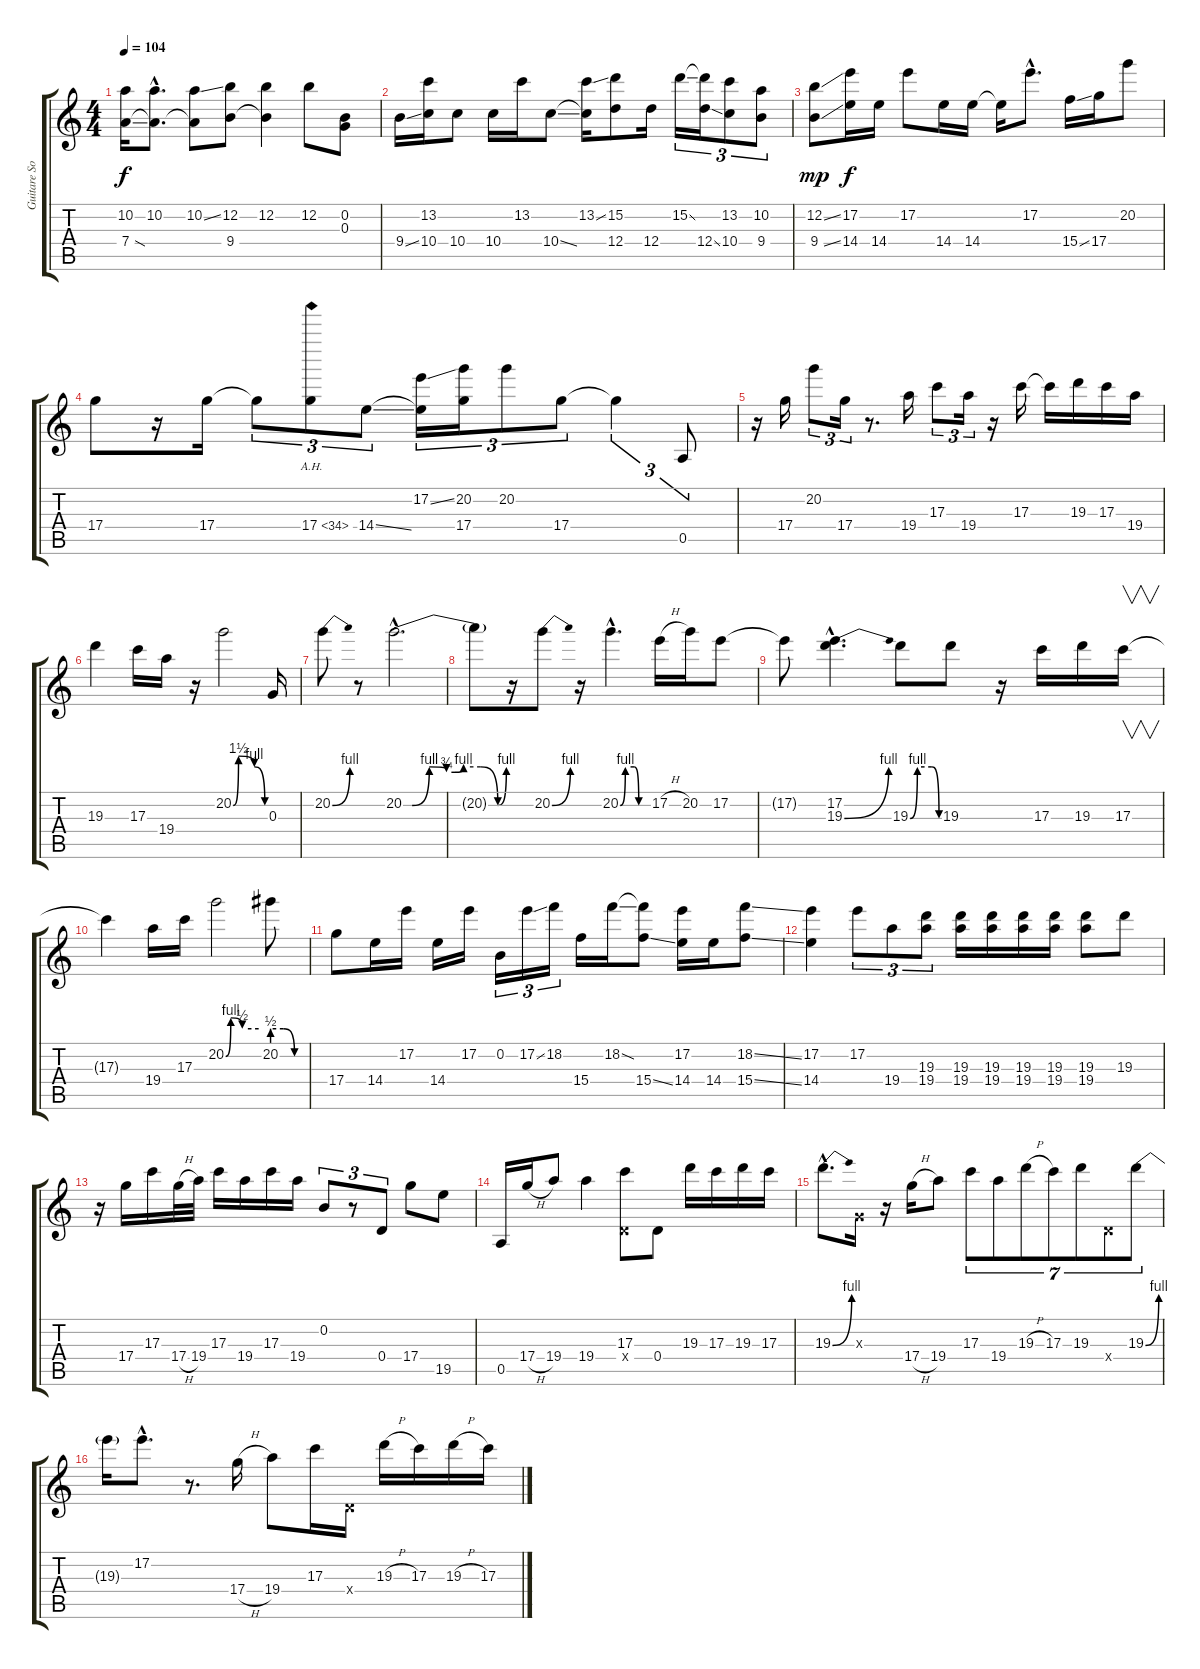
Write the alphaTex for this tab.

\track ("Guitare Solo" "Guitare So") {instrument distortionguitar}
\staff {score tabs}
\tuning (E4 B3 G3 D3 A2 E2) {hide}
\ts (4 4)
\tempo 104
\clef g2
\ks c
(10.2 7.4{ss}).16{dy f} (10.2{hac} 7.4{hac t}).8{d} (10.2{ss} 7.4{t}).8 (12.2 9.4).8 (12.2 9.4{t}).4 12.2.8 (0.2 0.3).8 |
9.4{ss}.16 (13.2 10.4).16 10.4.8 10.4.16 13.2.16 10.4{ss}.8 (13.2{ss} 10.4{t}).16 (15.2 12.4).8 12.4.16 15.2{ss}.16{tu (3 2)} (15.2{t} 12.4{ss}).16{tu (3 2)} (13.2 10.4).8{tu (3 2)} (10.2 9.4).8{tu (3 2)} |
(12.2{ss} 9.4{ss}).8{dy mp} (17.2 14.4).16{dy f} 14.4.16 17.2.8 14.4.16 14.4.16 14.4{t}.16 17.2{hac}.8{d} 15.4{ss}.16 17.4.16 20.2.8 |
17.4.8 r.16 17.4.16 17.4{t}.8{tu (3 2)} 17.4{ah 17}.8{tu (3 2)} 14.4{ss}.8{tu (3 2)} (17.2{ss} 14.4{t}).16{tu (3 2)} (20.2 17.4).16{tu (3 2)} 20.2.8{tu (3 2)} 17.4.8{tu (3 2)} 17.4{t}.4{tu (3 2)} 0.5.8{tu (3 2)} |
r.16 17.4.16 20.2.8{tu (3 2)} 17.4.16{tu (3 2)} r.8{d} 19.4.16 17.3.8{tu (3 2)} 19.4.16{tu (3 2)} r.16 17.3.16 17.3{t}.16 19.3.16 17.3.16 19.4.16 |
19.3.4 17.3.16 19.4.16 r.16 20.2{be (custom 0 0 10 6 40 4 60 0)}.2 0.3.16 |
20.2{be (bend 0 0 60 4)}.8 r.8 20.2{be (custom 0 0 5 0 15 4 25 3 30 3 35 4 45 4 55 0 60 4) hac}.2{d} |
20.2{t}.8 r.16 20.2{be (bend 0 0 60 4)}.8 r.16 20.2{be (custom 0 0 11 4 30 4 40 0 60 0) hac}.4{d} 17.2{h}.16 20.2.16 17.2.8 |
17.2{t}.8 (17.2{hac} 19.3{be (bend 0 0 60 4) hac}).4{d} 19.3{be (custom 0 0 15 4 30 4 45 4 60 0)}.8 19.3.8 r.16 17.3.16 19.3.16 17.3.16{v} |
17.3{t}.4 19.4.16 17.3.16 20.2{be (custom 0 0 9 4 30 2 60 2)}.2 20.2{be (custom 0 2 20 2 40 0 60 0)}.8 |
17.4.8 14.4.16 17.2.16 14.4.16 17.2.16 0.2.16{tu (3 2)} 17.2{ss}.16{tu (3 2)} 18.2.16{tu (3 2)} 15.4.16 18.2{ss}.16 (18.2{t} 15.4{ss}).8 (17.2 14.4).16 14.4.16 (18.2{ss} 15.4{ss}).8 |
(17.2 14.4).4 17.2.8{tu (3 2)} 19.4.8{tu (3 2)} (19.3 19.4).8{tu (3 2)} (19.3 19.4).16 (19.3 19.4).16 (19.3 19.4).16 (19.3 19.4).16 (19.3 19.4).8 19.3.8 |
r.16 17.4.16 17.3.16 17.4{h}.32 19.4.32 17.3.16 19.4.16 17.3.16 19.4.16 0.2.8{tu (3 2)} r.8{tu (3 2)} 0.4.8{tu (3 2)} 17.4.8 19.5.8 |
0.5.16 17.4{h}.16 19.4.8 19.4.4 (17.3 0.4{x}).8 0.4.8 19.3.16 17.3.16 19.3.16 17.3.16 |
19.3{be (bend 0 0 60 4) hac}.8{d} 0.3{x}.16 r.16 17.4{h}.16 19.4.8 17.3.8{tu (7 4)} 19.4.8{tu (7 4)} 19.3{h}.8{tu (7 4)} 17.3.8{tu (7 4)} 19.3.8{tu (7 4)} 0.4{x}.8{tu (7 4)} 19.3{be (bend 0 0 60 4)}.8{tu (7 4)} |
19.3{t}.16 17.2{hac}.8{d} r.8{d} 17.4{h}.16 19.4.8 17.3.16 0.4{x}.16 19.3{h}.16 17.3.16 19.3{h}.16 17.3.16
